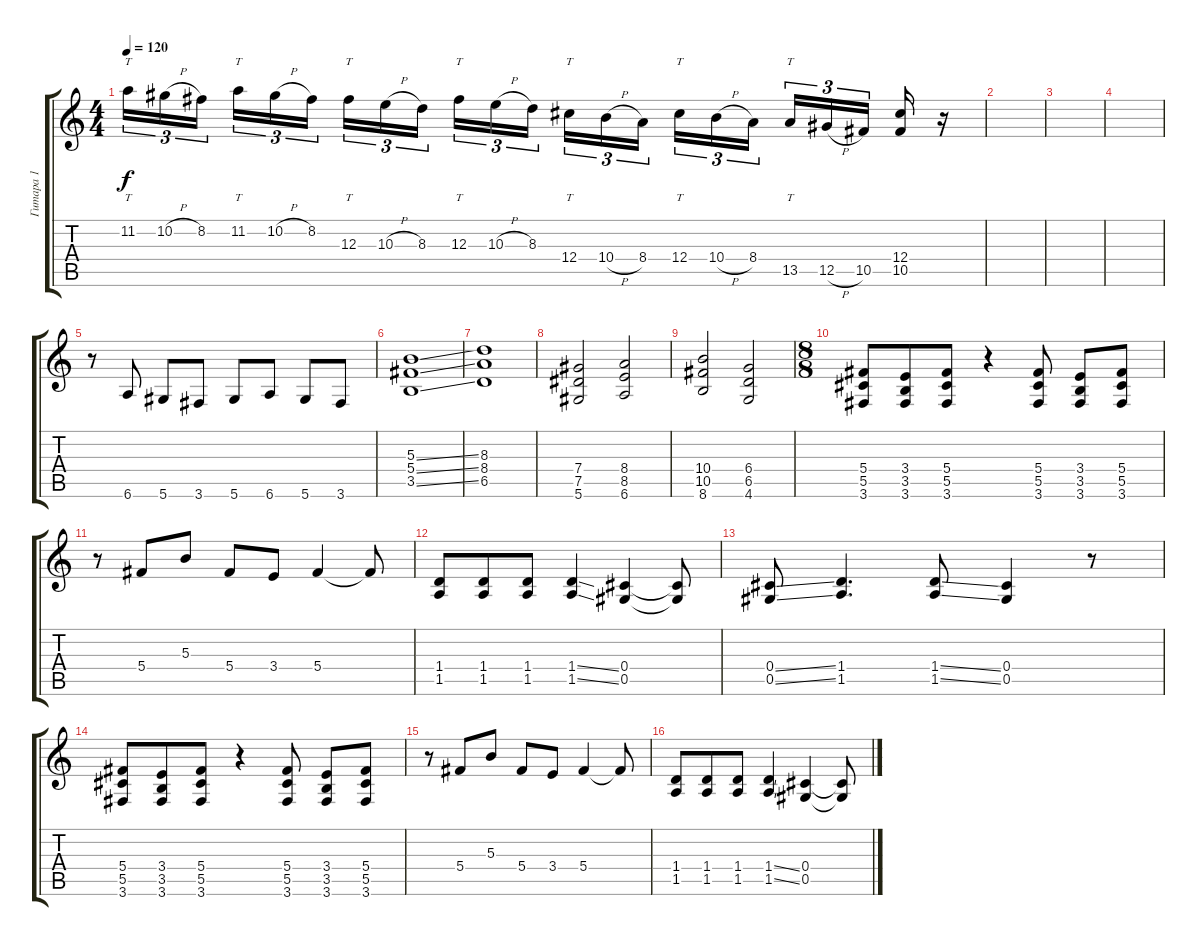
\track ("Гитара 1" "Гитара 1") {instrument overdrivenguitar}
\staff {score tabs}
\tuning (Eb4 Bb3 Gb3 Db3 Ab2 Eb2) {hide}
\ts (4 4)
\tempo 120
\clef g2
\ks c
11.2.16{tt tu (3 2) dy f} 10.2{h}.16{tu (3 2)} 8.2.16{tu (3 2) beam splitsecondary} 11.2.16{tt tu (3 2)} 10.2{h}.16{tu (3 2)} 8.2.16{tu (3 2)} 12.3.16{tt tu (3 2)} 10.3{h}.16{tu (3 2)} 8.3.16{tu (3 2) beam splitsecondary} 12.3.16{tt tu (3 2)} 10.3{h}.16{tu (3 2)} 8.3.16{tu (3 2)} 12.4.16{tt tu (3 2)} 10.4{h}.16{tu (3 2)} 8.4.16{tu (3 2) beam splitsecondary} 12.4.16{tt tu (3 2)} 10.4{h}.16{tu (3 2)} 8.4.16{tu (3 2)} 13.5.16{tt tu (3 2)} 12.5{h}.16{tu (3 2)} 10.5.16{tu (3 2) beam splitsecondary} (12.4 10.5).16 r.16 |
|
|
|
r.8 6.6.8 5.6.8 3.6.8 5.6.8 6.6.8 5.6.8 3.6.8 |
(5.3{ss} 5.4{ss} 3.5{ss}).1 |
(8.3 8.4 6.5).1 |
(7.4 7.5 5.6).2 (8.4 8.5 6.6).2 |
(10.4 10.5 8.6).2 (6.4 6.5 4.6).2 |
\ts (8 8)
(5.4 5.5 3.6).8 (3.4 3.5 3.6).8 (5.4 5.5 3.6).8 r.4 (5.4 5.5 3.6).8 (3.4 3.5 3.6).8 (5.4 5.5 3.6).8 |
r.8 5.4.8 5.3.8 5.4.8 3.4.8 5.4.4 5.4{t}.8 |
(1.4 1.5).8 (1.4 1.5).8 (1.4 1.5).8 (1.4{ss} 1.5{ss}).4 (0.4 0.5).4 (0.4{t} 0.5{t}).8 |
(0.4{ss} 0.5{ss}).8 (1.4 1.5).4{d} (1.4{ss} 1.5{ss}).8 (0.4 0.5).4 r.8 |
(5.4 5.5 3.6).8 (3.4 3.5 3.6).8 (5.4 5.5 3.6).8 r.4 (5.4 5.5 3.6).8 (3.4 3.5 3.6).8 (5.4 5.5 3.6).8 |
r.8 5.4.8 5.3.8 5.4.8 3.4.8 5.4.4 5.4{t}.8 |
(1.4 1.5).8 (1.4 1.5).8 (1.4 1.5).8 (1.4{ss} 1.5{ss}).4 (0.4 0.5).4 (0.4{t} 0.5{t}).8
